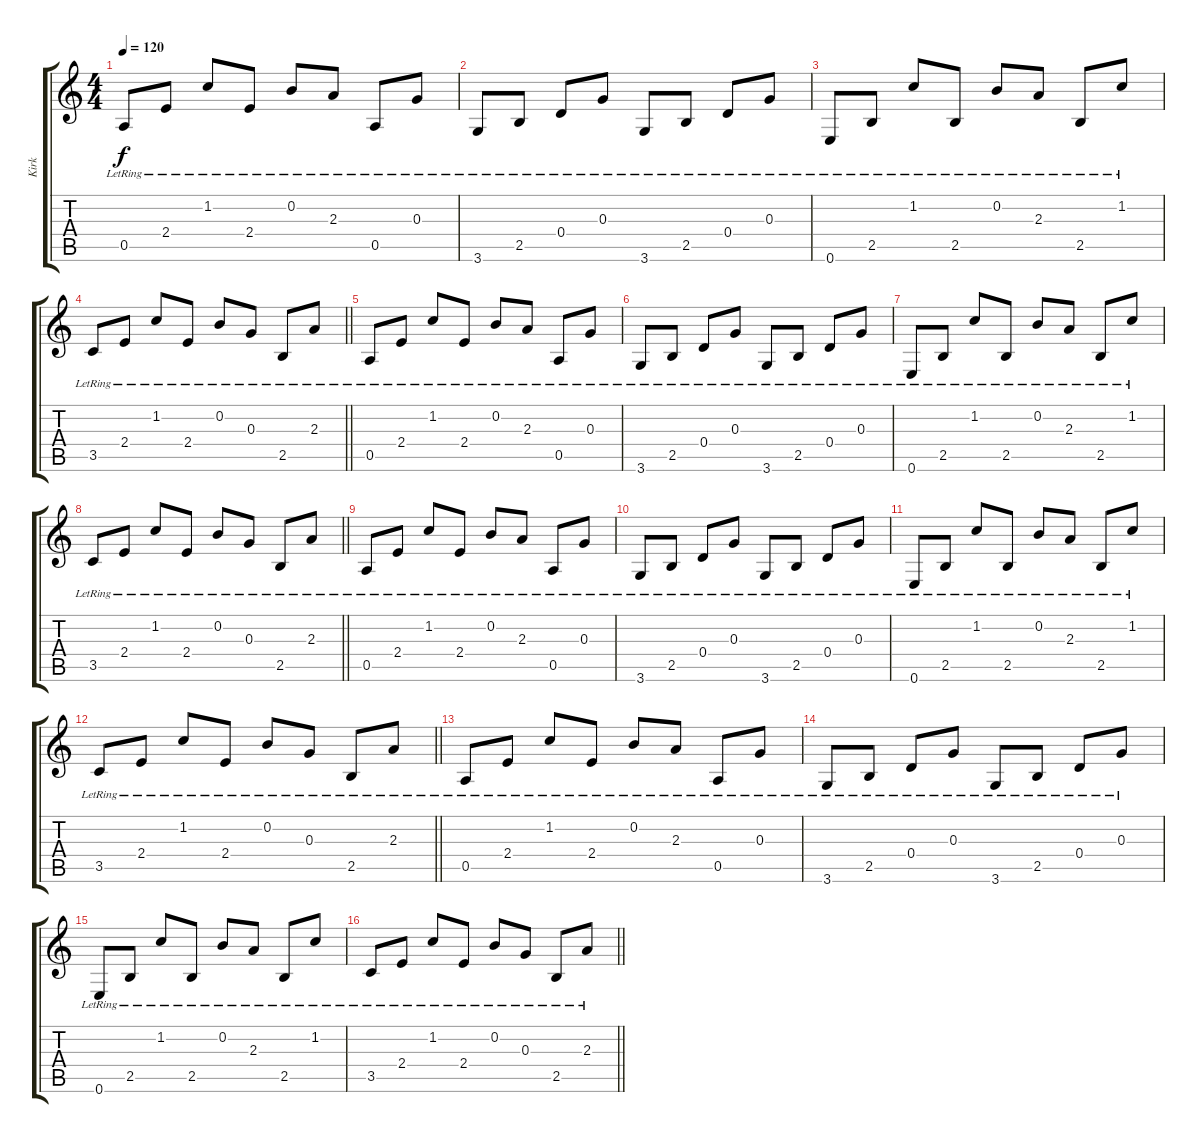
\track ("Kirk" "Kirk") {instrument acousticguitarsteel}
\staff {score tabs}
\tuning (E4 B3 G3 D3 A2 E2) {hide}
\ts (4 4)
\tempo 120
\clef g2
\ks c
0.5{lr}.8{dy f volume 13} 2.4{lr}.8 1.2{lr}.8 2.4{lr}.8 0.2{lr}.8 2.3{lr}.8 0.5{lr}.8 0.3{lr}.8 |
3.6{lr}.8 2.5{lr}.8 0.4{lr}.8 0.3{lr}.8 3.6{lr}.8 2.5{lr}.8 0.4{lr}.8 0.3{lr}.8 |
0.6{lr}.8 2.5{lr}.8 1.2{lr}.8 2.5{lr}.8 0.2{lr}.8 2.3{lr}.8 2.5{lr}.8 1.2{lr}.8 |
\barLineRight lightlight
3.5{lr}.8 2.4{lr}.8 1.2{lr}.8 2.4{lr}.8 0.2{lr}.8 0.3{lr}.8 2.5{lr}.8 2.3{lr}.8 |
0.5{lr}.8 2.4{lr}.8 1.2{lr}.8 2.4{lr}.8 0.2{lr}.8 2.3{lr}.8 0.5{lr}.8 0.3{lr}.8 |
3.6{lr}.8 2.5{lr}.8 0.4{lr}.8 0.3{lr}.8 3.6{lr}.8 2.5{lr}.8 0.4{lr}.8 0.3{lr}.8 |
0.6{lr}.8 2.5{lr}.8 1.2{lr}.8 2.5{lr}.8 0.2{lr}.8 2.3{lr}.8 2.5{lr}.8 1.2{lr}.8 |
\barLineRight lightlight
3.5{lr}.8 2.4{lr}.8 1.2{lr}.8 2.4{lr}.8 0.2{lr}.8 0.3{lr}.8 2.5{lr}.8 2.3{lr}.8 |
0.5{lr}.8 2.4{lr}.8 1.2{lr}.8 2.4{lr}.8 0.2{lr}.8 2.3{lr}.8 0.5{lr}.8 0.3{lr}.8 |
3.6{lr}.8 2.5{lr}.8 0.4{lr}.8 0.3{lr}.8 3.6{lr}.8 2.5{lr}.8 0.4{lr}.8 0.3{lr}.8 |
0.6{lr}.8 2.5{lr}.8 1.2{lr}.8 2.5{lr}.8 0.2{lr}.8 2.3{lr}.8 2.5{lr}.8 1.2{lr}.8 |
\barLineRight lightlight
3.5{lr}.8 2.4{lr}.8 1.2{lr}.8 2.4{lr}.8 0.2{lr}.8 0.3{lr}.8 2.5{lr}.8 2.3{lr}.8 |
0.5{lr}.8 2.4{lr}.8 1.2{lr}.8 2.4{lr}.8 0.2{lr}.8 2.3{lr}.8 0.5{lr}.8 0.3{lr}.8 |
3.6{lr}.8 2.5{lr}.8 0.4{lr}.8 0.3{lr}.8 3.6{lr}.8 2.5{lr}.8 0.4{lr}.8 0.3{lr}.8 |
0.6{lr}.8 2.5{lr}.8 1.2{lr}.8 2.5{lr}.8 0.2{lr}.8 2.3{lr}.8 2.5{lr}.8 1.2{lr}.8 |
\barLineRight lightlight
3.5{lr}.8 2.4{lr}.8 1.2{lr}.8 2.4{lr}.8 0.2{lr}.8 0.3{lr}.8 2.5{lr}.8 2.3{lr}.8
